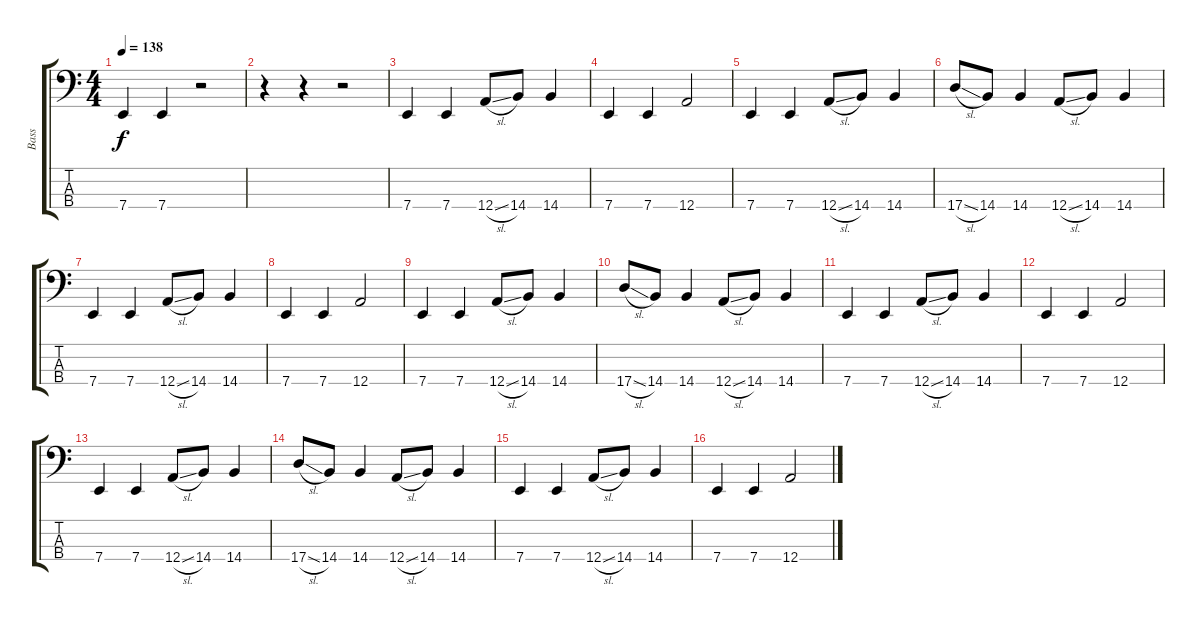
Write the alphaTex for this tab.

\track ("Bass" "Bass") {instrument slapbass2}
\staff {score tabs}
\tuning (G2 D2 A1 A0) {hide}
\ts (4 4)
\tempo 138
\clef f4
\ks c
7.4.4{dy f} 7.4.4 r.2 |
r.4 r.4 r.2 |
7.4.4 7.4.4 12.4{sl}.8 14.4.8 14.4.4 |
7.4.4 7.4.4 12.4.2 |
7.4.4 7.4.4 12.4{sl}.8 14.4.8 14.4.4 |
17.4{sl}.8 14.4.8 14.4.4 12.4{sl}.8 14.4.8 14.4.4 |
7.4.4 7.4.4 12.4{sl}.8 14.4.8 14.4.4 |
7.4.4 7.4.4 12.4.2 |
7.4.4 7.4.4 12.4{sl}.8 14.4.8 14.4.4 |
17.4{sl}.8 14.4.8 14.4.4 12.4{sl}.8 14.4.8 14.4.4 |
7.4.4 7.4.4 12.4{sl}.8 14.4.8 14.4.4 |
7.4.4 7.4.4 12.4.2 |
7.4.4 7.4.4 12.4{sl}.8 14.4.8 14.4.4 |
17.4{sl}.8 14.4.8 14.4.4 12.4{sl}.8 14.4.8 14.4.4 |
7.4.4 7.4.4 12.4{sl}.8 14.4.8 14.4.4 |
7.4.4 7.4.4 12.4.2
